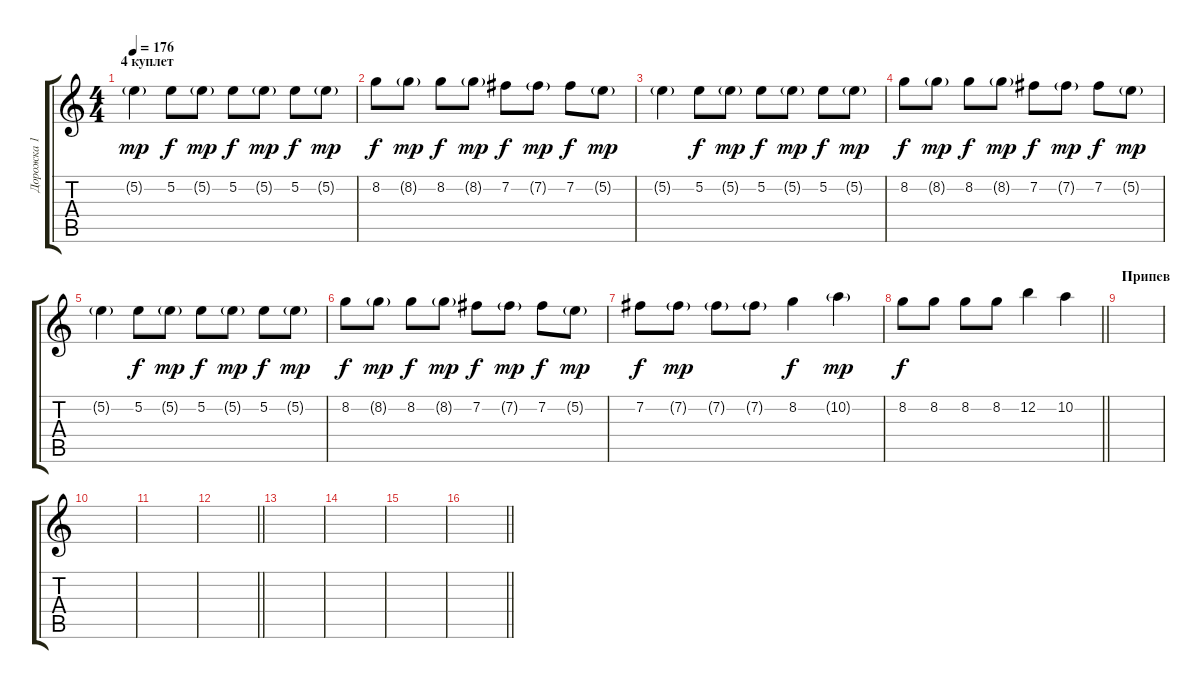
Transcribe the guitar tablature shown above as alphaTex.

\track ("Дорожка 1" "Дорожка 1") {instrument distortionguitar}
\staff {score tabs}
\tuning (E4 B3 G3 D3 A2 E2) {hide}
\ts (4 4)
\section ("" "4 куплет")
\tempo 176
\clef g2
\ks c
5.2{g}.4{dy mp} 5.2.8{dy f} 5.2{g}.8{dy mp} 5.2.8{dy f} 5.2{g}.8{dy mp} 5.2.8{dy f} 5.2{g}.8{dy mp} |
8.2.8{dy f} 8.2{g}.8{dy mp} 8.2.8{dy f} 8.2{g}.8{dy mp} 7.2.8{dy f} 7.2{g}.8{dy mp} 7.2.8{dy f} 5.2{g}.8{dy mp} |
5.2{g}.4 5.2.8{dy f} 5.2{g}.8{dy mp} 5.2.8{dy f} 5.2{g}.8{dy mp} 5.2.8{dy f} 5.2{g}.8{dy mp} |
8.2.8{dy f} 8.2{g}.8{dy mp} 8.2.8{dy f} 8.2{g}.8{dy mp} 7.2.8{dy f} 7.2{g}.8{dy mp} 7.2.8{dy f} 5.2{g}.8{dy mp} |
5.2{g}.4 5.2.8{dy f} 5.2{g}.8{dy mp} 5.2.8{dy f} 5.2{g}.8{dy mp} 5.2.8{dy f} 5.2{g}.8{dy mp} |
8.2.8{dy f} 8.2{g}.8{dy mp} 8.2.8{dy f} 8.2{g}.8{dy mp} 7.2.8{dy f} 7.2{g}.8{dy mp} 7.2.8{dy f} 5.2{g}.8{dy mp} |
7.2.8{dy f} 7.2{g}.8{dy mp} 7.2{g}.8 7.2{g}.8 8.2.4{dy f} 10.2{g}.4{dy mp} |
\barLineRight lightlight
8.2.8{dy f} 8.2.8 8.2.8 8.2.8 12.2.4 10.2.4 |
\section ("" "Припев")
|
|
|
\barLineRight lightlight
|
|
|
|
\barLineRight lightlight
